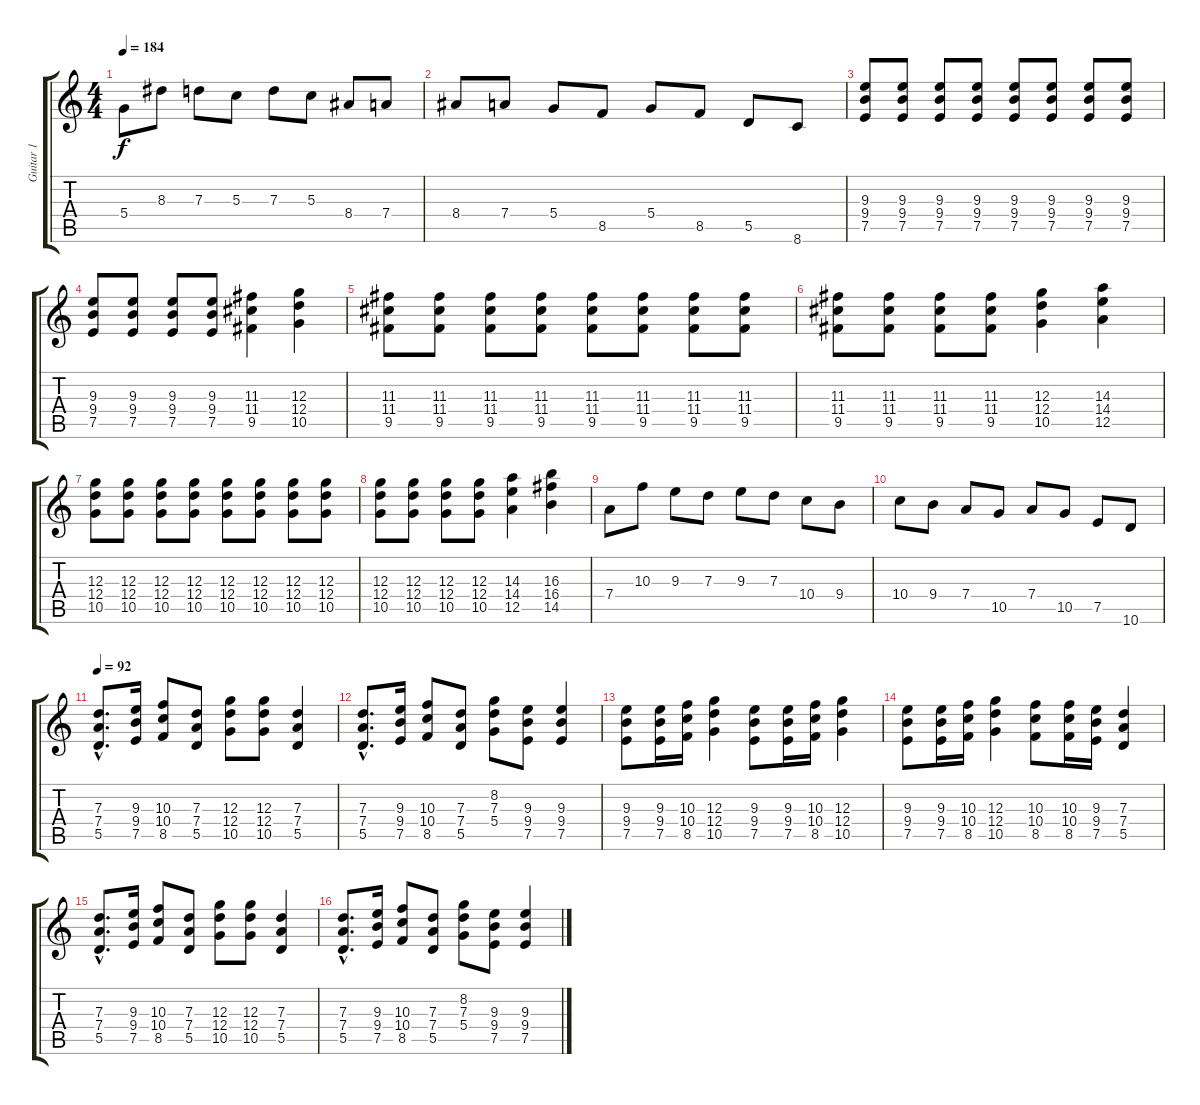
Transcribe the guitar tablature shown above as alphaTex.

\track ("Guitar 1" "Guitar 1") {instrument distortionguitar}
\staff {score tabs}
\tuning (E4 B3 G3 D3 A2 E2) {hide}
\ts (4 4)
\tempo 184
\clef g2
\ks c
5.4.8{dy f} 8.3.8 7.3.8 5.3.8 7.3.8 5.3.8 8.4.8 7.4.8 |
8.4.8 7.4.8 5.4.8 8.5.8 5.4.8 8.5.8 5.5.8 8.6.8 |
(9.3 9.4 7.5).8 (9.3 9.4 7.5).8 (9.3 9.4 7.5).8 (9.3 9.4 7.5).8 (9.3 9.4 7.5).8 (9.3 9.4 7.5).8 (9.3 9.4 7.5).8 (9.3 9.4 7.5).8 |
(9.3 9.4 7.5).8 (9.3 9.4 7.5).8 (9.3 9.4 7.5).8 (9.3 9.4 7.5).8 (11.3 11.4 9.5).4 (12.3 12.4 10.5).4 |
(11.3 11.4 9.5).8 (11.3 11.4 9.5).8 (11.3 11.4 9.5).8 (11.3 11.4 9.5).8 (11.3 11.4 9.5).8 (11.3 11.4 9.5).8 (11.3 11.4 9.5).8 (11.3 11.4 9.5).8 |
(11.3 11.4 9.5).8 (11.3 11.4 9.5).8 (11.3 11.4 9.5).8 (11.3 11.4 9.5).8 (12.3 12.4 10.5).4 (14.3 14.4 12.5).4 |
(12.3 12.4 10.5).8 (12.3 12.4 10.5).8 (12.3 12.4 10.5).8 (12.3 12.4 10.5).8 (12.3 12.4 10.5).8 (12.3 12.4 10.5).8 (12.3 12.4 10.5).8 (12.3 12.4 10.5).8 |
(12.3 12.4 10.5).8 (12.3 12.4 10.5).8 (12.3 12.4 10.5).8 (12.3 12.4 10.5).8 (14.3 14.4 12.5).4 (16.3 16.4 14.5).4 |
7.4.8 10.3.8 9.3.8 7.3.8 9.3.8 7.3.8 10.4.8 9.4.8 |
10.4.8 9.4.8 7.4.8 10.5.8 7.4.8 10.5.8 7.5.8 10.6.8 |
\tempo 92
(7.3{hac} 7.4{hac} 5.5{hac}).8{d} (9.3 9.4 7.5).16 (10.3 10.4 8.5).8 (7.3 7.4 5.5).8 (12.3 12.4 10.5).8 (12.3 12.4 10.5).8 (7.3 7.4 5.5).4 |
(7.3{hac} 7.4{hac} 5.5{hac}).8{d} (9.3 9.4 7.5).16 (10.3 10.4 8.5).8 (7.3 7.4 5.5).8 (8.2 7.3 5.4).8 (9.3 9.4 7.5).8 (9.3 9.4 7.5).4 |
(9.3 9.4 7.5).8 (9.3 9.4 7.5).16 (10.3 10.4 8.5).16 (12.3 12.4 10.5).4 (9.3 9.4 7.5).8 (9.3 9.4 7.5).16 (10.3 10.4 8.5).16 (12.3 12.4 10.5).4 |
(9.3 9.4 7.5).8 (9.3 9.4 7.5).16 (10.3 10.4 8.5).16 (12.3 12.4 10.5).4 (10.3 10.4 8.5).8 (10.3 10.4 8.5).16 (9.3 9.4 7.5).16 (7.3 7.4 5.5).4 |
(7.3{hac} 7.4{hac} 5.5{hac}).8{d} (9.3 9.4 7.5).16 (10.3 10.4 8.5).8 (7.3 7.4 5.5).8 (12.3 12.4 10.5).8 (12.3 12.4 10.5).8 (7.3 7.4 5.5).4 |
(7.3{hac} 7.4{hac} 5.5{hac}).8{d} (9.3 9.4 7.5).16 (10.3 10.4 8.5).8 (7.3 7.4 5.5).8 (8.2 7.3 5.4).8 (9.3 9.4 7.5).8 (9.3 9.4 7.5).4
